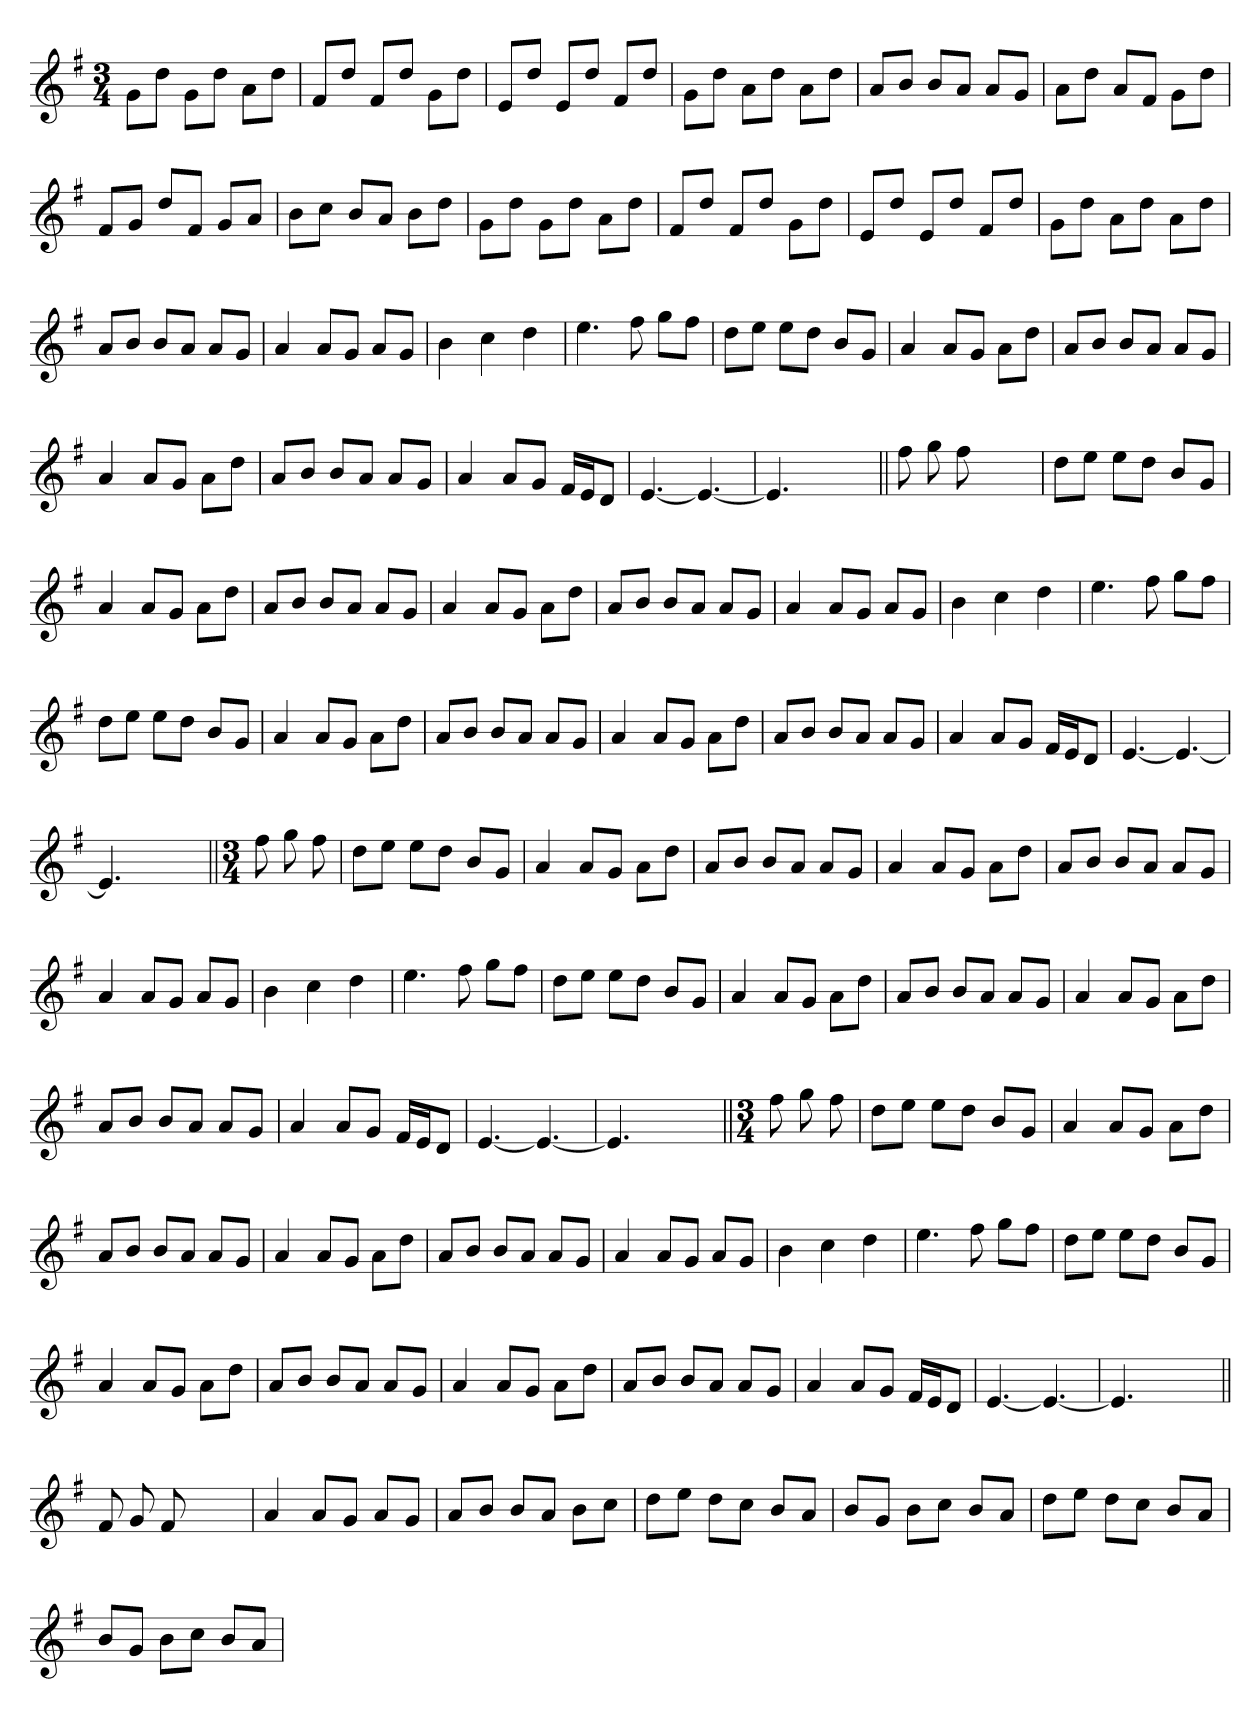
**kern
*part1
*staff1
*clefG2
*k[f#]
*G:
*M3/4
=
8gL
8ddJ
8gL
8ddJ
8aL
8ddJ
=
8f#L
8ddJ
8f#L
8ddJ
8gL
8ddJ
=
8eL
8ddJ
8eL
8ddJ
8f#L
8ddJ
=
8gL
8ddJ
8aL
8ddJ
8aL
8ddJ
=
8aL
8bJ
8bL
8aJ
8aL
8gJ
=
8aL
8ddJ
8aL
8f#J
8gL
8ddJ
=
8f#L
8gJ
8ddL
8f#J
8gL
8aJ
=
8bL
8ccJ
8bL
8aJ
8bL
8ddJ
=
8gL
8ddJ
8gL
8ddJ
8aL
8ddJ
=
8f#L
8ddJ
8f#L
8ddJ
8gL
8ddJ
=
8eL
8ddJ
8eL
8ddJ
8f#L
8ddJ
=
8gL
8ddJ
8aL
8ddJ
8aL
8ddJ
=
8aL
8bJ
8bL
8aJ
8aL
8gJ
=
4a
8aL
8gJ
8aL
8gJ
=
4b
4cc
4dd
=
4.ee
8ff#
8ggL
8ff#J
=
8ddL
8eeJ
8eeL
8ddJ
8bL
8gJ
=
4a
8aL
8gJ
8aL
8ddJ
=
8aL
8bJ
8bL
8aJ
8aL
8gJ
=
4a
8aL
8gJ
8aL
8ddJ
=
8aL
8bJ
8bL
8aJ
8aL
8gJ
=
4a
8aL
8gJ
16f#LL
16eJ
8dJ
=
[4.e
4.e_
=
4.e]
4.ryy
=||
8ff#
8gg
8ff#
4.ryy
=
8ddL
8eeJ
8eeL
8ddJ
8bL
8gJ
=
4a
8aL
8gJ
8aL
8ddJ
=
8aL
8bJ
8bL
8aJ
8aL
8gJ
=
4a
8aL
8gJ
8aL
8ddJ
=
8aL
8bJ
8bL
8aJ
8aL
8gJ
=
4a
8aL
8gJ
8aL
8gJ
=
4b
4cc
4dd
=
4.ee
8ff#
8ggL
8ff#J
=
8ddL
8eeJ
8eeL
8ddJ
8bL
8gJ
=
4a
8aL
8gJ
8aL
8ddJ
=
8aL
8bJ
8bL
8aJ
8aL
8gJ
=
4a
8aL
8gJ
8aL
8ddJ
=
8aL
8bJ
8bL
8aJ
8aL
8gJ
=
4a
8aL
8gJ
16f#LL
16eJ
8dJ
=
[4.e
4.e_
=
4.e]
4.ryy
=||
*M3/4
8ff#
8gg
8ff#
=
8ddL
8eeJ
8eeL
8ddJ
8bL
8gJ
=
4a
8aL
8gJ
8aL
8ddJ
=
8aL
8bJ
8bL
8aJ
8aL
8gJ
=
4a
8aL
8gJ
8aL
8ddJ
=
8aL
8bJ
8bL
8aJ
8aL
8gJ
=
4a
8aL
8gJ
8aL
8gJ
=
4b
4cc
4dd
=
4.ee
8ff#
8ggL
8ff#J
=
8ddL
8eeJ
8eeL
8ddJ
8bL
8gJ
=
4a
8aL
8gJ
8aL
8ddJ
=
8aL
8bJ
8bL
8aJ
8aL
8gJ
=
4a
8aL
8gJ
8aL
8ddJ
=
8aL
8bJ
8bL
8aJ
8aL
8gJ
=
4a
8aL
8gJ
16f#LL
16eJ
8dJ
=
[4.e
4.e_
=
4.e]
4.ryy
=||
*M3/4
8ff#
8gg
8ff#
=
8ddL
8eeJ
8eeL
8ddJ
8bL
8gJ
=
4a
8aL
8gJ
8aL
8ddJ
=
8aL
8bJ
8bL
8aJ
8aL
8gJ
=
4a
8aL
8gJ
8aL
8ddJ
=
8aL
8bJ
8bL
8aJ
8aL
8gJ
=
4a
8aL
8gJ
8aL
8gJ
=
4b
4cc
4dd
=
4.ee
8ff#
8ggL
8ff#J
=
8ddL
8eeJ
8eeL
8ddJ
8bL
8gJ
=
4a
8aL
8gJ
8aL
8ddJ
=
8aL
8bJ
8bL
8aJ
8aL
8gJ
=
4a
8aL
8gJ
8aL
8ddJ
=
8aL
8bJ
8bL
8aJ
8aL
8gJ
=
4a
8aL
8gJ
16f#LL
16eJ
8dJ
=
[4.e
4.e_
=
4.e]
4.ryy
=||
8f#
8g
8f#
4.ryy
=
4a
8aL
8gJ
8aL
8gJ
=
8aL
8bJ
8bL
8aJ
8bL
8ccJ
=
8ddL
8eeJ
8ddL
8ccJ
8bL
8aJ
=
8bL
8gJ
8bL
8ccJ
8bL
8aJ
=
8ddL
8eeJ
8ddL
8ccJ
8bL
8aJ
=
8bL
8gJ
8bL
8ccJ
8bL
8aJ
=
*-
